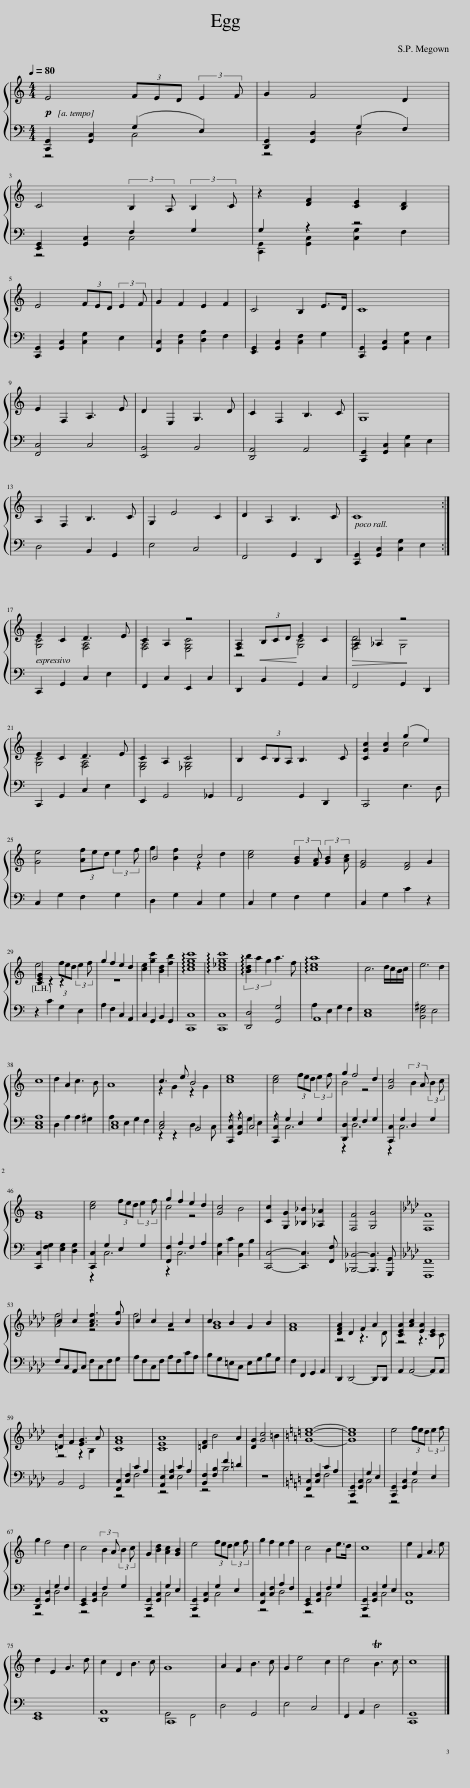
X:1
%%score { ( 1 4 5 ) | ( 2 3 ) }
L:1/8
Q:1/4=80
M:4/4
I:linebreak $
K:C
V:1 treble
V:4 treble
V:5 treble
V:2 bass
V:3 bass
V:1
!p! E4 (3FED (3:2:2E2 F | G2 F4 D2 |$ C4 (3:2:2B,2 A, (3:2:2B,2 C | z2 [DF]2 [CE]2 [B,D]2 |$ E4 (3FED (3:2:2E2 F | %5
 G2 F2 E2 F2 | C4 B,2 E>D | C8 |$ E2 F,2 A,3 E | D2 E,2 G,3 D | %10
 C2 F,2 B,3 C | G,8 |$ A,2 F,2 B,3 C | G,2 E4 C2 | D2 A,2 B,3 C | %15
 C8 :|$ E2 C2 D3 E | C2 A,2 z4 | [F,A,]2!<(! (3B,CD E2 C2!<)! |!>(! A,2 _A,2 z4!>)! |$ %20
 E2 C2 D3 E | C2 A,2 C4 | B,2 (3CB,A, B,3 C | [CGc]2 [Gc]2 (g2 e2) |$ [Ge]4 (3[Af]ed (3:2:2e2 f | %25
 B4 c4 | [ce]4 (3:2:2[GB]2 [FA] (3:2:2[GB]2 [Ac] | [EG]4 [DF]4 |$ [CEG]2 z2 z2 (3:2:2e2 f | g2 f2 e2 d2 | %30
 [ce]2 [gc']2 [Bd]2 [fb]2 | !arpeggio![cegc']8 | !arpeggio![c_egc']8 | (3!arpeggio![Bdb]2 a2 g2 a3 f | !arpeggio![cea]8 | %35
 c6 d/c/B/c/ | e6 d2 |$ c8 | d2 A2 c3 B | A8 | %40
 c3 e B4 | [ce]8 | [ce]4 (3fed (3:2:2e2 f | g2 f4 d2 | [Gc]4 (3:2:2B2 A (3:2:2B2 c |$ %45
 [EG]8 | [ce]4 (3fed (3:2:2e2 f | g2 f2 e2 d2 | [Gc]4 B4 | [Cc]2 [G,G]2 [_B,_B]2 [_A,_A]2 | %50
 [F,F]4 [G,G]4 |[K:Ab] [F,F]8 |$ c2 c2 [Acf]3 [Bg] | c2 c2 A2 c2 | c2 B2 G2 B2 | %55
 [FA]8 | [DFA]2 D2 F2 A2 | [CEA]2 [Ac]2 [EA]2 [CE]2 |$ [=DB]2 F2 [EG]3 A | [CFA]8 | %60
 [CEA]8 | [=DF]2 B4 A2 | [DG]2 [Gc]4 =B2 |[K:C] [Gce]8- | [Gce]8 | %65
 e4 (3fed (3:2:2e2 f |$ g2 f4 d2 | c4 (3:2:2B2 A (3:2:2B2 c | G2 [Bd]2 [Ac]2 [GB]2 | e4 (3fed (3:2:2e2 f | %70
 g2 f2 e2 f2 | c4 B2 e>d | c8 | e2 F2 A3 e |$ d2 E2 G3 d | %75
 c2 D2 B3 c | G8 | A2 F2 B3 c | G2 e4 c2 | d4 TB3 c | %80
 c8 |] %81
V:2
 [C,,G,,]2 [G,,C,]2 (G,2 E,2) | [D,,G,,]2 [G,,D,]2 (G,2 F,2) |$ [E,,G,,]2 [G,,C,]2 F,2 G,2 | G,2 z2 z4 |$ [C,,G,,]2 [G,,C,]2 [C,G,]2 E,2 | %5
 [F,,C,]2 [C,F,]2 [D,A,]2 F,2 | [E,,G,,]2 [G,,C,]2 [C,F,]2 G,2 | [C,,G,,]2 [G,,C,]2 [C,G,]2 E,2 |$ [F,,C,]4 C,4 | [E,,B,,]4 B,,4 | %10
 [D,,A,,]4 A,,4 | [C,,G,,]2 [G,,C,]2 [C,G,]2 E,2 |$ D,4 B,,2 G,,2 | E,4 C,4 | F,,4 G,,2 D,,2 | %15
 [C,,G,,]2 [G,,C,]2 [C,G,]2 E,2 :|$ C,,2 G,,2 C,2 E,2 | F,,2 C,2 E,,2 C,2 | D,,2 B,,2 G,,2 C,2 | F,,4 G,,2 D,,2 |$ %20
 C,,2 G,,2 C,2 E,2 | E,,2 G,,4 _G,,2 | F,,4 G,,2 D,,2 | C,,4 E,3 D, |$ C,2 G,2 F,2 G,2 | %25
 D,2 G,2 C,2 G,2 | C,2 G,2 F,2 G,2 | C,2 G,2 C2 z2 |$ z2 C2 G,2 E,2 | A,2 F,2 C,2 A,,2 | %30
 C,2 G,,2 B,,2 G,,2 | [C,,C,]8 | [C,,C,]8 | [D,,D,]4 [G,,G,]4 | A,,8 | %35
 [C,E,]8 | [B,,E,^G,]4 E,4 |$ [C,E,A,]8 | D,2 A,2 A,2 ^G,2 | [C,E,]8 | %40
 [C,E,]4 B,,4 | [C,,C,]2 [G,,C,]2 C,4 | [C,,C,]2 G,2 E,2 G,2 | [D,,D,]2 G,2 F,2 G,2 | [C,,C,]2 G,2 D,2 G,2 |$ %45
 [C,,C,]2 [F,G,]2 [E,G,]2 [D,G,]2 | [C,,C,]2 G,2 E,2 G,2 | [F,,F,]2 A,2 F,2 A,2 | [C,G,]2 C2 [B,,G,]2 B,2 | [C,,C,]4- [C,,C,]3 [F,,F,] | %50
 [_B,,,_B,,]4- [B,,,B,,]3 [G,,,G,,] |[K:Ab] [F,,,F,,]8 |$ F,C,A,,C, F,C,F,G, | A,F,C,F, A,F,CA, | B,G,=E,C, E,G,B,G, | %55
 F,2 F,,2 G,,2 A,,2 | D,,2 D,,4- D,,D,, | A,,2 A,,4- A,,A,, |$ B,,4 G,,4 | [F,,C,]2 [C,F,]2 C2 A,2 | %60
 [A,,E,]2 [E,A,]2 C2 A,2 | [B,,F,]2 [F,B,]2 F2 =D2 | z8 |[K:C] [F,,C,]2 [C,F,]2 C2 A,2 | [C,,G,,]2 [G,,C,]2 G,2 E,2 | %65
 [C,,G,,]2 [G,,C,]2 G,2 E,2 |$ [D,,G,,]2 [G,,D,]2 G,2 F,2 | [E,,G,,]2 [G,,C,]2 F,2 G,2 | [C,,G,,]2 [G,,C,]2 G,2 E,2 | [C,,G,,]2 [G,,C,]2 G,2 E,2 | %70
 [F,,C,]2 [C,F,]2 A,2 F,2 | [E,,G,,]2 [G,,C,]2 F,2 G,2 | [C,,G,,]2 [G,,C,]2 G,2 E,2 | [F,,C,]8 |$ [E,,G,,]8 | %75
 [D,,A,,]8 | C,,8 | D,4 G,,4 | E,4 C,4 | F,,2 A,,2 D,4 | %80
 [C,,G,,]8 |] %81
V:3
 z4 C,4 | z4 D,4 |$ z4 C,4 | [C,,G,,]2 [G,,C,]2 [C,G,]2 F,2 |$ x8 | %5
 x8 | x8 | x8 |$ x8 | x8 | %10
 x8 | x8 |$ x8 | x8 | x8 | %15
 x8 :|$ x8 | x8 | x8 | x8 |$ %20
 x8 | x8 | x8 | x8 |$ x8 | %25
 x8 | x8 | x8 |$ x8 | x8 | %30
 x8 | x8 | x8 | x8 | A,2 E,2 G,2 F,2 | %35
 x8 | x8 |$ x8 | x8 | A,2 E,2 G,2 F,2 | %40
 z2 z2 D,3 C, | z2 z2 G,2 E,2 | z2 C,6 | z2 D,6 | z2 C,6 |$ %45
 x8 | z2 C,6 | z2 C,6 | x8 | x8 | %50
 x8 |[K:Ab] x8 |$ x8 | x8 | x8 | %55
 x8 | x8 | x8 |$ x8 | z4 F,4 | %60
 z4 E,4 | z4 B,4 | x8 |[K:C] z4 F,4 | z4 C,4 | %65
 z4 C,4 |$ z4 D,4 | z4 C,4 | z4 C,4 | z4 C,4 | %70
 z4 D,4 | z4 C,4 | z4 C,4 | x8 |$ x8 | %75
 x8 | G,,4 F,,4 | x8 | x8 | x8 | %80
 x8 |] %81
V:4
 x8 | x8 |$ x8 | x8 |$ x8 | %5
 x8 | x8 | x8 |$ x8 | x8 | %10
 x8 | x8 |$ x8 | x8 | x8 | %15
 x8 :|$ [G,C]4 [F,A,]4 | [F,A,]4 [E,G,C]4 | z4 [G,C]4 | [F,D]4 G,4 |$ %20
 [G,C]4 [F,A,]4 | [E,G,]4 [_E,G,]4 | x8 | x4 c4 |$ x8 | %25
 g2 [Bf]2 z2 d2 | x8 | x8 |$ e4 (3fed x2 | z8 | %30
 x8 | x8 | x8 | x8 | x8 | %35
 x8 | x8 |$ x8 | x8 | x8 | %40
 z2 G2 z2 G2 | x8 | x8 | B4 z4 | x8 |$ %45
 x8 | x8 | c4 z4 | x8 | x8 | %50
 x8 |[K:Ab] x8 |$ [Af]4 z4 | f4 z4 | [GB]8 | %55
 x8 | z4 z3 D | z4 z3 C |$ z4 z2 B,2 | x8 | %60
 x8 | x8 | x8 |[K:C] x8 | x8 | %65
 x8 |$ x8 | x8 | x8 | x8 | %70
 x8 | x8 | x8 | x8 |$ x8 | %75
 x8 | x8 | x8 | x8 | x8 | %80
 x8 |] %81
V:5
 x8 | x8 |$ x8 | x8 |$ x8 | %5
 x8 | x8 | x8 |$ x8 | x8 | %10
 x8 | x8 |$ x8 | x8 | x8 | %15
 x8 :|$ x8 | x8 | x8 | x8 |$ %20
 x8 | x8 | x8 | x8 |$ x8 | %25
 x8 | x8 | x6 G2 |$ x8 | x8 | %30
 x8 | x8 | x8 | x8 | x8 | %35
 x8 | x8 |$ x8 | x8 | x8 | %40
 x8 | x8 | x8 | x8 | x8 |$ %45
 x8 | x8 | x8 | x8 | x8 | %50
 x8 |[K:Ab] x8 |$ x8 | x8 | x8 | %55
 x8 | x8 | x8 |$ x8 | x8 | %60
 x8 | x8 | x8 |[K:C] x8 | x8 | %65
 x8 |$ x8 | x8 | x8 | x8 | %70
 x8 | x8 | x8 | x8 |$ x8 | %75
 x8 | x8 | x8 | x8 | x8 | %80
 x8 |] %81
